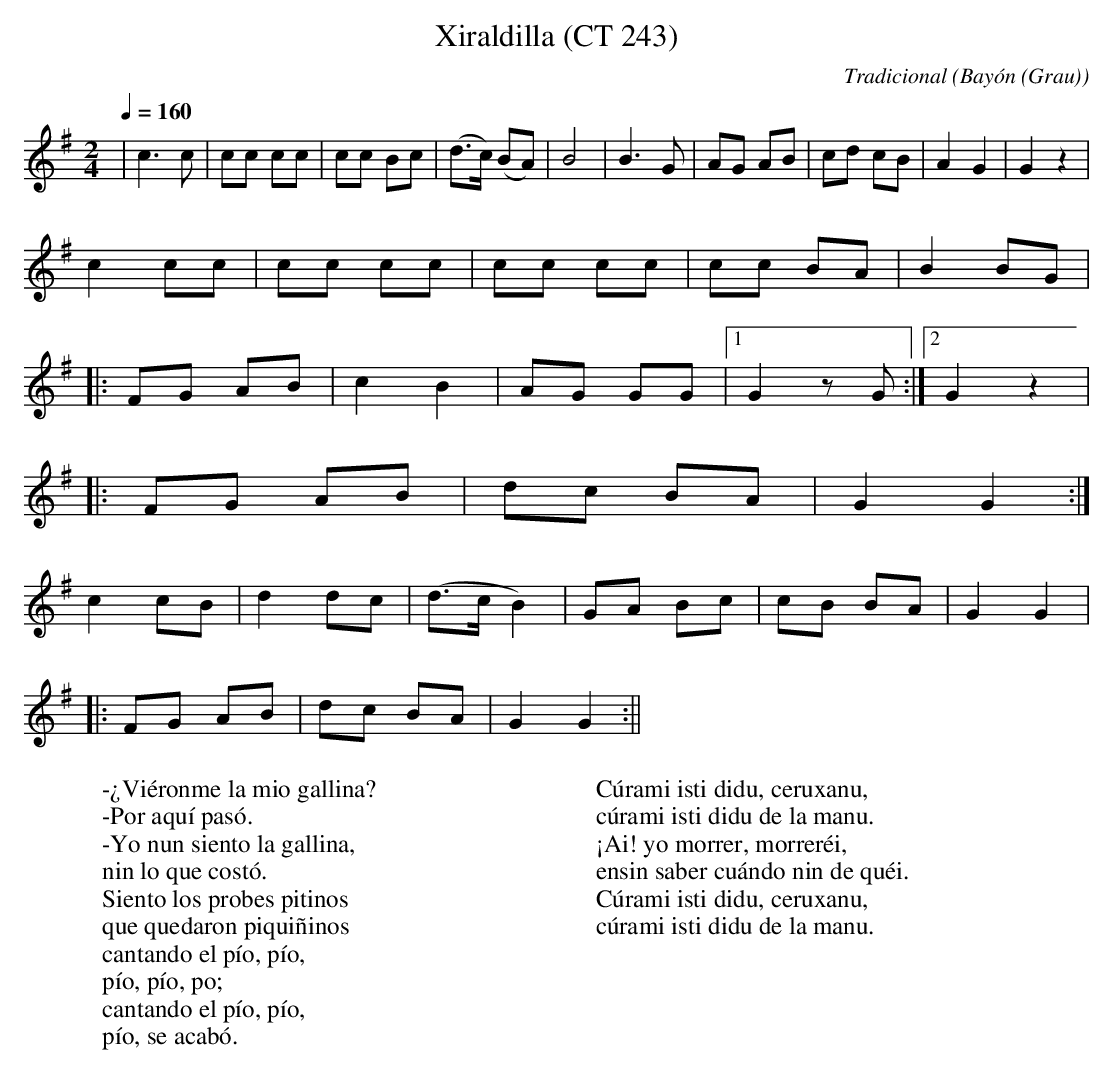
X:1
T:Xiraldilla (CT 243)
C:Tradicional
O:Bayón (Grau)
M:2/4
L:1/8
Q:1/4=160
K:G
|c3 c|cc cc|cc Bc|(d>c) (BA)|B4|B3 G|AG AB|cd cB|A2 G2|G2 z2|
c2 cc|cc cc|cc cc|cc BA|B2 BG|
|: FG AB|c2 B2|AG GG|[1 G2 zG :|[2 G2 z2|
|: FG AB|dc BA|G2 G2 :|
c2 cB|d2 dc|(d>c B2)|GA Bc|cB BA|G2 G2|
|: FG AB|dc BA|G2 G2 :||
W:-¿Viéronme la mio gallina?
W:-Por aquí pasó.
W:-Yo nun siento la gallina,
W:nin lo que costó.
W:Siento los probes pitinos
W:que quedaron piquiñinos
W:cantando el pío, pío,
W:pío, pío, po;
W:cantando el pío, pío,
W:pío, se acabó.
W:
W:Cúrami isti didu, ceruxanu,
W:cúrami isti didu de la manu.
W:¡Ai! yo morrer, morreréi,
W:ensin saber cuándo nin de quéi.
W:Cúrami isti didu, ceruxanu,
W:cúrami isti didu de la manu.
W:
